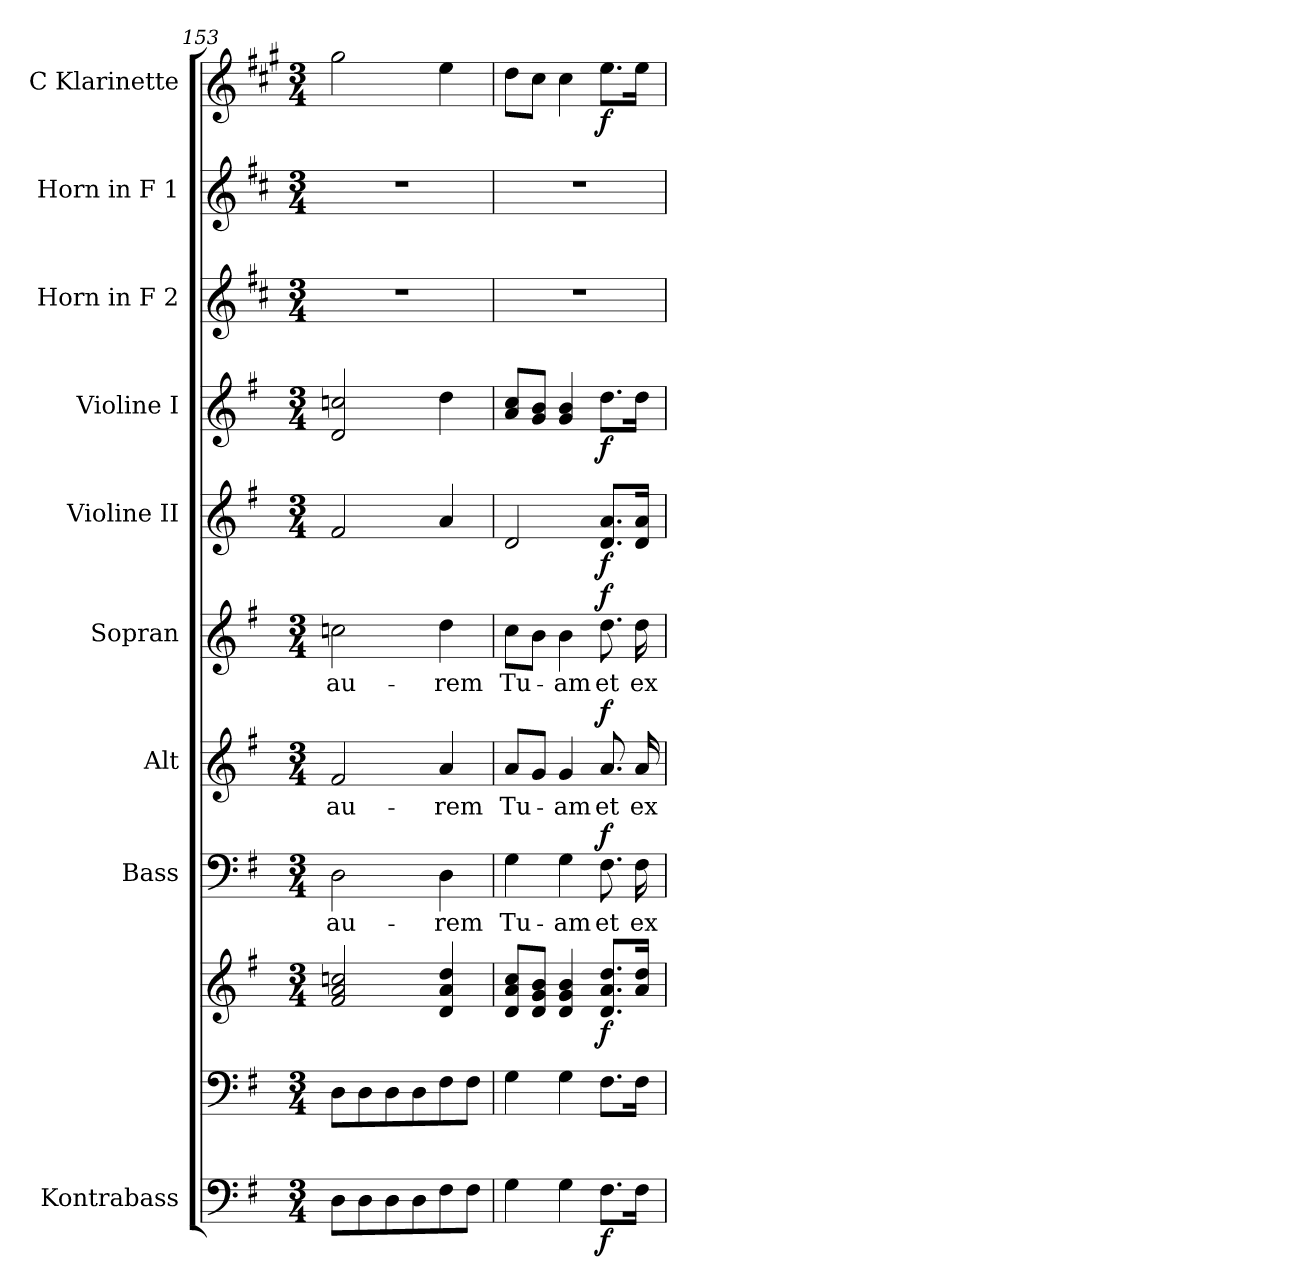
**kern	**dynam	**kern	**kern	**dynam	**kern	**text	**dynam	**kern	**text	**dynam	**kern	**text	**dynam	**kern	**dynam	**kern	**dynam	**kern	**kern	**kern	**dynam
*part10	*part10	*part9	*part9	*part9	*part8	*part8	*part8	*part7	*part7	*part7	*part6	*part6	*part6	*part5	*part5	*part4	*part4	*part3	*part2	*part1	*part1
*staff11	*staff11	*staff10	*staff9	*staff9/10	*staff8	*staff8	*staff8	*staff7	*staff7	*staff7	*staff6	*staff6	*staff6	*staff5	*staff5	*staff4	*staff4	*staff3	*staff2	*staff1	*staff1
*I"Kontrabass	*	*	*	*	*I"Bass	*	*	*I"Alt	*	*	*I"Sopran	*	*	*I"Violine II	*	*I"Violine I	*	*I"Horn in F 2	*I"Horn in F 1	*I"C Klarinette	*
*I'Kb.	*	*	*	*	*I'B.	*	*	*I'A.	*	*	*I'S.	*	*	*I'Vl. II	*	*I'Vl. I	*	*	*	*I'Kl.	*
*clefF4	*	*clefF4	*clefG2	*	*clefF4	*	*	*clefG2	*	*	*clefG2	*	*	*clefG2	*	*clefG2	*	*clefG2	*clefG2	*clefG2	*
*ITrd7c12	*	*	*	*	*	*	*	*	*	*	*	*	*	*	*	*	*	*ITrd4c7	*ITrd4c7	*ITrd1c2	*
*k[f#]	*	*k[f#]	*k[f#]	*	*k[f#]	*	*	*k[f#]	*	*	*k[f#]	*	*	*k[f#]	*	*k[f#]	*	*k[f#]	*k[f#]	*k[f#]	*
*G:	*	*G:	*G:	*	*G:	*	*	*G:	*	*	*G:	*	*	*G:	*	*G:	*	*G:	*G:	*G:	*
*M3/4	*	*M3/4	*M3/4	*	*M3/4	*	*	*M3/4	*	*	*M3/4	*	*	*M3/4	*	*M3/4	*	*M3/4	*M3/4	*M3/4	*
=153	=153	=153	=153	=153	=153	=153	=153	=153	=153	=153	=153	=153	=153	=153	=153	=153	=153	=153	=153	=153	=153
!	!	!	!	!	!	!LO:LY:b	!	!	!LO:LY:b	!	!	!LO:LY:b	!	!	!	!	!	!	!	!	!
8DD\L	.	8D\L	2f#/ 2a/ 2ccn/	.	2D\	au-	.	2f#/	au-	.	2ccn\	au-	.	2f#/	.	2d/ 2ccn/	.	2.r	2.r	2ff#\	.
8DD\	.	8D\	.	.	.	.	.	.	.	.	.	.	.	.	.	.	.	.	.	.	.
8DD\	.	8D\	.	.	.	.	.	.	.	.	.	.	.	.	.	.	.	.	.	.	.
8DD\	.	8D\	.	.	.	.	.	.	.	.	.	.	.	.	.	.	.	.	.	.	.
!	!	!	!	!	!	!LO:LY:b	!	!	!LO:LY:b	!	!	!LO:LY:b	!	!	!	!	!	!	!	!	!
8FF#\	.	8F#\	4d/ 4a/ 4dd/	.	4D\	-rem	.	4a/	-rem	.	4dd\	-rem	.	4a/	.	4dd\	.	.	.	4dd\	.
8FF#\J	.	8F#\J	.	.	.	.	.	.	.	.	.	.	.	.	.	.	.	.	.	.	.
=154	=154	=154	=154	=154	=154	=154	=154	=154	=154	=154	=154	=154	=154	=154	=154	=154	=154	=154	=154	=154	=154
!	!	!	!	!	!	!LO:LY:b	!	!	!LO:LY:b	!	!	!LO:LY:b	!	!	!	!	!	!	!	!	!
4GG\	.	4G\	8d/ 8a/ 8cc/L	.	4G\	Tu-	.	8a/L	Tu-	.	8cc\L	Tu-	.	2d/	.	8a/ 8cc/L	.	2.r	2.r	8cc\L	.
.	.	.	8d/ 8g/ 8b/J	.	.	.	.	8g/J	.	.	8b\J	.	.	.	.	8g/ 8b/J	.	.	.	8b\J	.
!	!	!	!	!	!	!LO:LY:b	!	!	!LO:LY:b	!	!	!LO:LY:b	!	!	!	!	!	!	!	!	!
4GG\	.	4G\	4d/ 4g/ 4b/	.	4G\	-am	.	4g/	-am	.	4b\	-am	.	.	.	4g/ 4b/	.	.	.	4b\	.
!	!LO:DY:b	!	!	!LO:DY:b	!	!LO:LY:b	!LO:DY:a	!	!LO:LY:b	!LO:DY:a	!	!LO:LY:b	!LO:DY:a	!	!LO:DY:b	!	!LO:DY:b	!	!	!	!LO:DY:b
8.FF#\L	f	8.F#\L	8.d/ 8.a/ 8.dd/L	f	8.F#\	et	f	8.a/	et	f	8.dd\	et	f	8.d/ 8.a/L	f	8.dd\L	f	.	.	8.dd\L	f
!	!	!	!	!	!	!LO:LY:b	!	!	!LO:LY:b	!	!	!LO:LY:b	!	!	!	!	!	!	!	!	!
16FF#\Jk	.	16F#\Jk	16a/ 16dd/Jk	.	16F#\	ex-	.	16a/	ex-	.	16dd\	ex-	.	16d/ 16a/Jk	.	16dd\Jk	.	.	.	16dd\Jk	.
=	=	=	=	=	=	=	=	=	=	=	=	=	=	=	=	=	=	=	=	=	=
*-	*-	*-	*-	*-	*-	*-	*-	*-	*-	*-	*-	*-	*-	*-	*-	*-	*-	*-	*-	*-	*-
